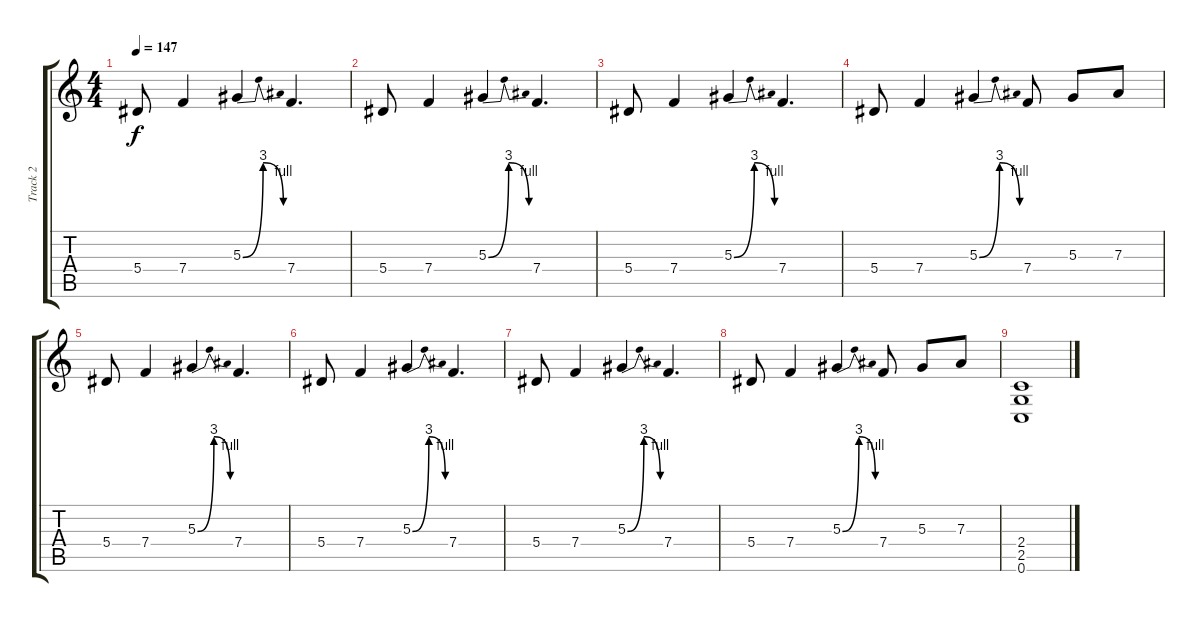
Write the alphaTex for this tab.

\track ("Track 2" "Track 2") {instrument distortionguitar}
\staff {score tabs}
\tuning (C4 G3 Eb3 Bb2 F2 C2) {hide}
\ts (4 4)
\tempo 147
\clef g2
\ks c
5.4.8{dy f} 7.4.4 5.3{be (bendrelease 0 0 15 12 15 12 60 4)}.4 7.4.4{d} |
5.4.8 7.4.4 5.3{be (bendrelease 0 0 15 12 15 12 60 4)}.4 7.4.4{d} |
5.4.8 7.4.4 5.3{be (bendrelease 0 0 15 12 15 12 60 4)}.4 7.4.4{d} |
5.4.8 7.4.4 5.3{be (bendrelease 0 0 15 12 15 12 60 4)}.4 7.4.8 5.3.8 7.3.8 |
5.4.8 7.4.4 5.3{be (bendrelease 0 0 15 12 15 12 60 4)}.4 7.4.4{d} |
5.4.8 7.4.4 5.3{be (bendrelease 0 0 15 12 15 12 60 4)}.4 7.4.4{d} |
5.4.8 7.4.4 5.3{be (bendrelease 0 0 15 12 15 12 60 4)}.4 7.4.4{d} |
5.4.8 7.4.4 5.3{be (bendrelease 0 0 15 12 15 12 60 4)}.4 7.4.8 5.3.8 7.3.8 |
(2.4 2.5 0.6).1
